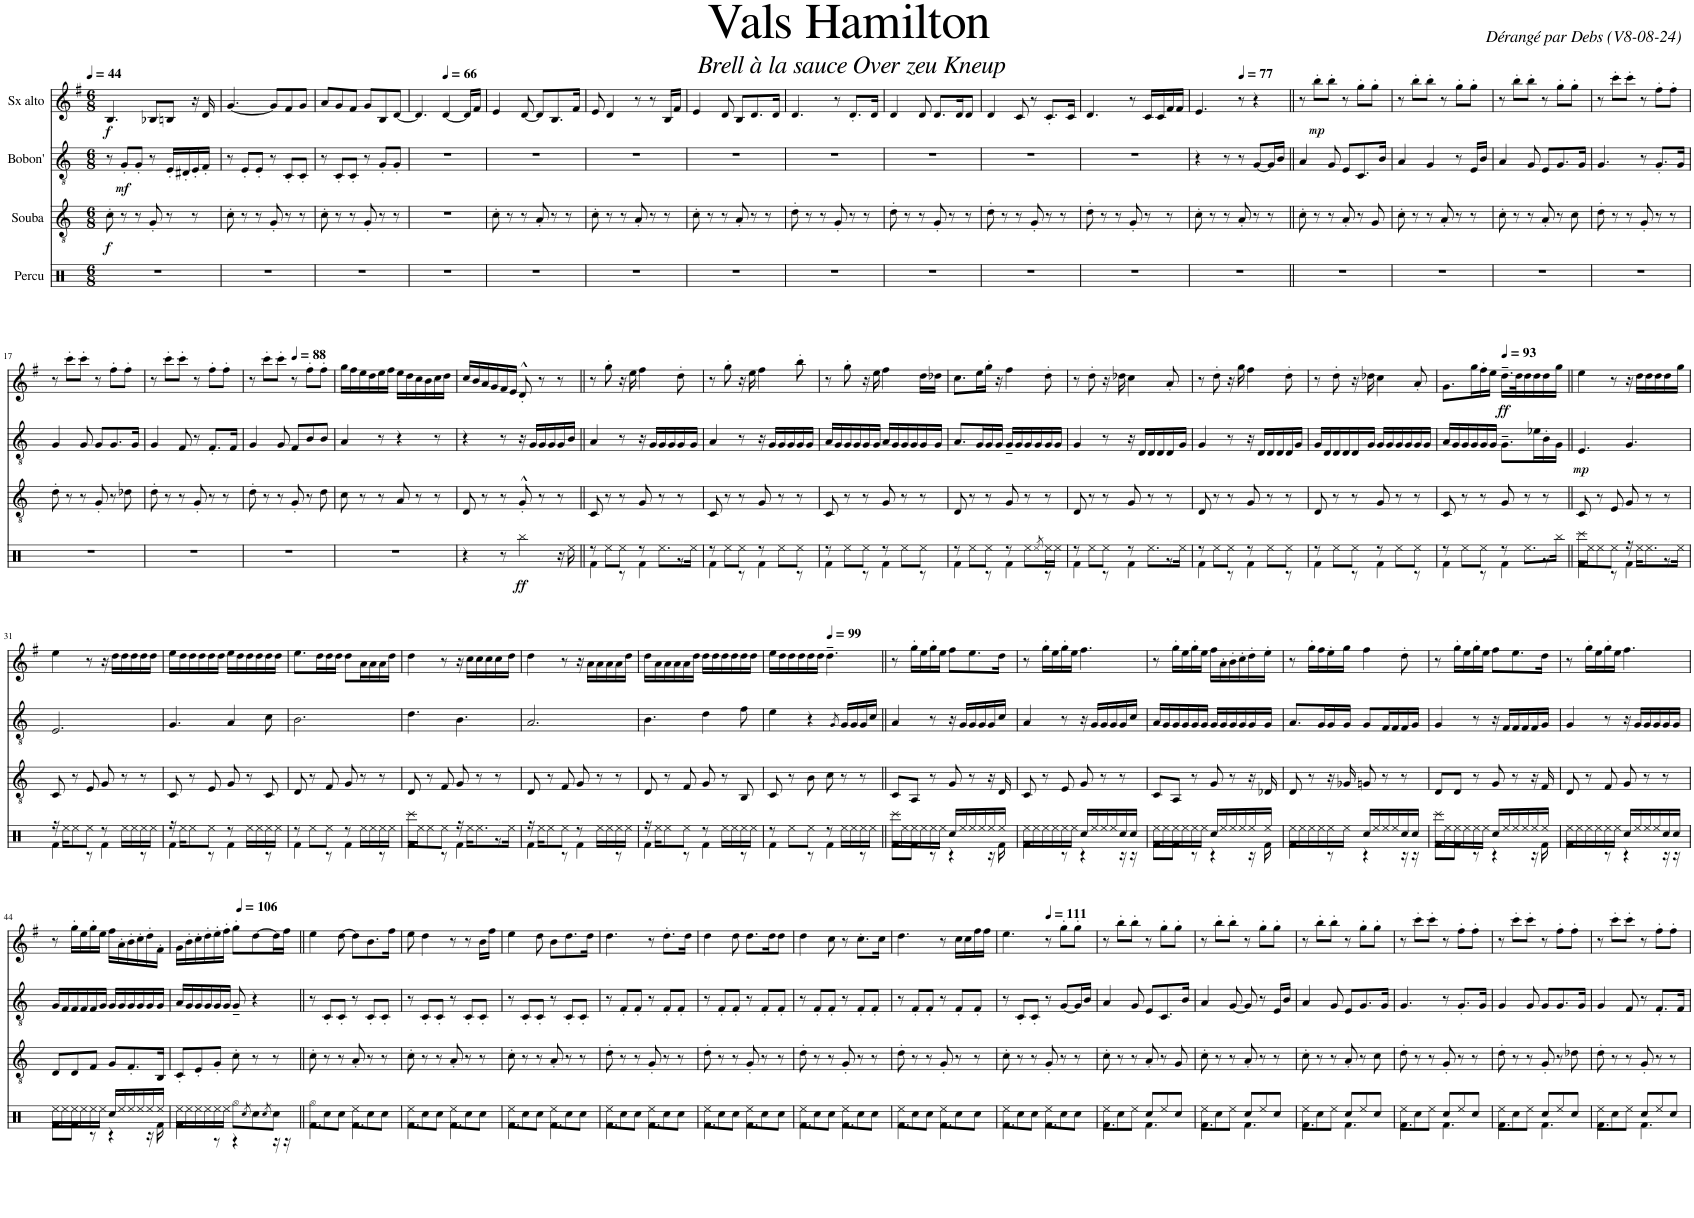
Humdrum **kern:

**kern	**dynam	**kern	**dynam	**kern	**dynam	**kern	**dynam
*part4	*part4	*part3	*part3	*part2	*part2	*part1	*part1
*staff4	*staff4	*staff3	*staff3	*staff2	*staff2	*staff1	*staff1
*I"Percu	*	*I"Souba	*	*I"Bobon'	*	*I"Sx alto	*
*clefX	*	*clefGv2	*	*clefGv2	*	*clefG2	*
*	*	*Trd8c14	*	*Trd1c2	*	*Trd5c9	*
*k[]	*	*k[]	*	*k[]	*	*k[f#]	*
*M6/8	*	*M6/8	*	*M6/8	*	*M6/8	*
=1	=1	=1	=1	=1	=1	=1	=1
!	!	!	!LO:DY:b	!	!	!	!LO:DY:b
2.r	.	8c'\	f	8r	.	4.B/	f
!	!	!	!	!	!LO:DY:b	!	!
.	.	8r	.	8G'/L	mf	.	.
.	.	8r	.	8G'/J	.	.	.
.	.	8G'/	.	8r	.	8B-X/L	.
.	.	8r	.	16E'/LL	.	8Bn/J	.
.	.	.	.	16D#X'/	.	.	.
.	.	8r	.	16E'/	.	16r	.
.	.	.	.	16F'/JJ	.	16d/	.
=2	=2	=2	=2	=2	=2	=2	=2
2.r	.	8c'\	.	8r	.	[4.g/	.
.	.	8r	.	8E'/L	.	.	.
.	.	8r	.	8E'/J	.	.	.
.	.	8G'/	.	8r	.	8g/L]	.
.	.	8r	.	8C'/L	.	8f#/	.
.	.	8r	.	8C'/J	.	8g/J	.
=3	=3	=3	=3	=3	=3	=3	=3
2.r	.	8c'\	.	8r	.	8a/L	.
.	.	8r	.	8C'/L	.	8g/	.
.	.	8r	.	8C'/J	.	8f#/J	.
.	.	8G'/	.	8r	.	8g/L	.
.	.	8r	.	8G'/L	.	8B/	.
.	.	8r	.	8G'/J	.	[8d/J	.
=4	=4	=4	=4	=4	=4	=4	=4
2.r	.	2.r	.	2.r	.	4.d/]	.
.	.	.	.	.	.	[4d/	.
.	.	.	.	.	.	16d/LL]	.
.	.	.	.	.	.	16f#/JJ	.
=5	=5	=5	=5	=5	=5	=5	=5
2.r	.	8c'\	.	2.r	.	4e/	.
.	.	8r	.	.	.	.	.
.	.	8r	.	.	.	[8d/	.
.	.	8A'/	.	.	.	8d/L]	.
.	.	8r	.	.	.	8.B/	.
.	.	8r	.	.	.	.	.
.	.	.	.	.	.	16f#/Jk	.
=6	=6	=6	=6	=6	=6	=6	=6
2.r	.	8c'\	.	2.r	.	8e/	.
.	.	8r	.	.	.	4d/	.
.	.	8r	.	.	.	.	.
.	.	8A'/	.	.	.	8r	.
.	.	8r	.	.	.	8r	.
.	.	8r	.	.	.	16B/LL	.
.	.	.	.	.	.	16f#/JJ	.
=7	=7	=7	=7	=7	=7	=7	=7
2.r	.	8c'\	.	2.r	.	4e/	.
.	.	8r	.	.	.	.	.
.	.	8r	.	.	.	8d/	.
.	.	8A'/	.	.	.	8B/L	.
.	.	8r	.	.	.	8.d/	.
.	.	8r	.	.	.	.	.
.	.	.	.	.	.	16d/Jk	.
=8	=8	=8	=8	=8	=8	=8	=8
2.r	.	8d'\	.	2.r	.	4.d/	.
.	.	8r	.	.	.	.	.
.	.	8r	.	.	.	.	.
.	.	8G'/	.	.	.	8r	.
.	.	8r	.	.	.	8.d'/L	.
.	.	8r	.	.	.	.	.
.	.	.	.	.	.	16d/Jk	.
=9	=9	=9	=9	=9	=9	=9	=9
2.r	.	8d'\	.	2.r	.	4d/	.
.	.	8r	.	.	.	.	.
.	.	8r	.	.	.	8d/	.
.	.	8G'/	.	.	.	8.d/L	.
.	.	8r	.	.	.	.	.
.	.	.	.	.	.	16d/K	.
.	.	8r	.	.	.	8d/J	.
=10	=10	=10	=10	=10	=10	=10	=10
2.r	.	8d'\	.	2.r	.	4d/	.
.	.	8r	.	.	.	.	.
.	.	8r	.	.	.	8c/	.
.	.	8G'/	.	.	.	8r	.
.	.	8r	.	.	.	8.c'/L	.
.	.	8r	.	.	.	.	.
.	.	.	.	.	.	16c/Jk	.
=11	=11	=11	=11	=11	=11	=11	=11
2.r	.	8d'\	.	2.r	.	4.d/	.
.	.	8r	.	.	.	.	.
.	.	8r	.	.	.	.	.
.	.	8G'/	.	.	.	8r	.
.	.	8r	.	.	.	16c/LL	.
.	.	.	.	.	.	16c/	.
.	.	8r	.	.	.	16f#/	.
.	.	.	.	.	.	16f#/JJ	.
=12	=12	=12	=12	=12	=12	=12	=12
2.r	.	8c'\	.	4r	.	4.e/	.
.	.	8r	.	.	.	.	.
.	.	8r	.	8r	.	.	.
.	.	8A'/	.	8r	.	8r	.
.	.	8r	.	[8G/L	.	4r	.
.	.	8r	.	16G/L]	.	.	.
.	.	.	.	16B/JJ	.	.	.
=13||	=13||	=13||	=13||	=13||	=13||	=13||	=13||
2.r	.	8c'\	.	4A/	.	8r	.
!	!	!	!	!	!	!	!LO:DY:b
.	.	8r	.	.	.	8bb'\L	mp
.	.	8r	.	8G/	.	8bb'\J	.
.	.	8A'/	.	8E/L	.	8r	.
.	.	8r	.	8.C/	.	8gg'\L	.
.	.	8G/	.	.	.	8gg'\J	.
.	.	.	.	16B/Jk	.	.	.
=14	=14	=14	=14	=14	=14	=14	=14
2.r	.	8c'\	.	4A/	.	8r	.
.	.	8r	.	.	.	8bb'\L	.
.	.	8r	.	4G/	.	8bb'\J	.
.	.	8A'/	.	.	.	8r	.
.	.	8r	.	8r	.	8gg'\L	.
.	.	8r	.	16E/LL	.	8gg'\J	.
.	.	.	.	16B/JJ	.	.	.
=15	=15	=15	=15	=15	=15	=15	=15
2.r	.	8c'\	.	4A/	.	8r	.
.	.	8r	.	.	.	8bb'\L	.
.	.	8r	.	8G/	.	8bb'\J	.
.	.	8A'/	.	8E/L	.	8r	.
.	.	8r	.	8.G/	.	8gg'\L	.
.	.	8c\	.	.	.	8gg'\J	.
.	.	.	.	16G/Jk	.	.	.
=16	=16	=16	=16	=16	=16	=16	=16
2.r	.	8d'\	.	4.G/	.	8r	.
.	.	8r	.	.	.	8ccc'\L	.
.	.	8r	.	.	.	8ccc'\J	.
.	.	8G'/	.	8r	.	8r	.
.	.	8r	.	8.G'/L	.	8ff#'\L	.
.	.	8r	.	.	.	8ff#'\J	.
.	.	.	.	16G/Jk	.	.	.
!!LO:LB:g=z
=17	=17	=17	=17	=17	=17	=17	=17
2.r	.	8d'\	.	4G/	.	8r	.
.	.	8r	.	.	.	8ccc'\L	.
.	.	8r	.	8G/	.	8ccc'\J	.
.	.	8G'/	.	8G/L	.	8r	.
.	.	8r	.	8.G/	.	8ff#'\L	.
.	.	8d-X\	.	.	.	8ff#'\J	.
.	.	.	.	16G/Jk	.	.	.
=18	=18	=18	=18	=18	=18	=18	=18
2.r	.	8d'\	.	4G/	.	8r	.
.	.	8r	.	.	.	8ccc'\L	.
.	.	8r	.	8F/	.	8ccc'\J	.
.	.	8G'/	.	8r	.	8r	.
.	.	8r	.	8.F'/L	.	8ff#'\L	.
.	.	8r	.	.	.	8ff#'\J	.
.	.	.	.	16F/Jk	.	.	.
=19	=19	=19	=19	=19	=19	=19	=19
2.r	.	8d'\	.	4G/	.	8r	.
.	.	8r	.	.	.	8ccc'\L	.
.	.	8r	.	8G/	.	8ccc'\J	.
.	.	8G'/	.	8F/L	.	8r	.
.	.	8r	.	8B/	.	8ff#'\L	.
.	.	8d\	.	8B/J	.	8ff#'\J	.
=20	=20	=20	=20	=20	=20	=20	=20
2.r	.	8c\	.	4A/	.	16gg\LL	.
.	.	.	.	.	.	16ff#\	.
.	.	8r	.	.	.	16ee\	.
.	.	.	.	.	.	16dd\	.
.	.	8r	.	8r	.	16ee\	.
.	.	.	.	.	.	16ff#\JJ	.
.	.	8A/	.	4r	.	16ee\LL	.
.	.	.	.	.	.	16dd\	.
.	.	8r	.	.	.	16cc\	.
.	.	.	.	.	.	16b\	.
.	.	8r	.	8r	.	16cc\	.
.	.	.	.	.	.	16dd\JJ	.
=21	=21	=21	=21	=21	=21	=21	=21
4r	.	8D/	.	4r	.	16cc/LL	.
.	.	.	.	.	.	16b/	.
.	.	8r	.	.	.	16a/	.
.	.	.	.	.	.	16g/	.
8r	.	8r	.	8r	.	16f#/	.
.	.	.	.	.	.	16e/JJ	.
!	!LO:DY:b	!	!	!	!	!	!
4Rbb\	ff	8G'^^/	.	16r	.	8d'^^/	.
.	.	.	.	16G/LL	.	.	.
.	.	8r	.	16G/	.	8r	.
.	.	.	.	16G/	.	.	.
16r	.	8r	.	16G/	.	8r	.
16Ree\	.	.	.	16B/JJ	.	.	.
=22||	=22||	=22||	=22||	=22||	=22||	=22||	=22||
*^	*	*	*	*	*	*	*
8r	4Rf\	.	8C/	.	4A/	.	8r	.
8Ree\L	.	.	8r	.	.	.	8gg'\	.
8Ree\J	8r	.	8r	.	8r	.	16r	.
.	.	.	.	.	.	.	16ee\	.
8r	4Rf\	.	8G/	.	16r	.	4ff#\	.
.	.	.	.	.	16G/LL	.	.	.
8.Ree\L	.	.	8r	.	16G/	.	.	.
.	.	.	.	.	16G/	.	.	.
.	8r	.	8r	.	16G/	.	8dd'\	.
16Ree\Jk	.	.	.	.	16G/JJ	.	.	.
=23	=23	=23	=23	=23	=23	=23	=23	=23
8r	4Rf\	.	8C/	.	4A/	.	8r	.
8Ree\L	.	.	8r	.	.	.	8gg'\	.
8Ree\J	8r	.	8r	.	8r	.	16r	.
.	.	.	.	.	.	.	16ee\	.
8r	4Rf\	.	8G/	.	16r	.	4ff#\	.
.	.	.	.	.	16G/LL	.	.	.
8Ree\L	.	.	8r	.	16G/	.	.	.
.	.	.	.	.	16G/	.	.	.
8Ree\J	8r	.	8r	.	16G/	.	8bb'\	.
.	.	.	.	.	16G/JJ	.	.	.
=24	=24	=24	=24	=24	=24	=24	=24	=24
8r	4Rf\	.	8C/	.	16A/LL	.	8r	.
.	.	.	.	.	16G/	.	.	.
8Ree\L	.	.	8r	.	16G/	.	8gg'\	.
.	.	.	.	.	16G/	.	.	.
8Ree\J	8r	.	8r	.	16G/	.	16r	.
.	.	.	.	.	16G/JJ	.	16ee\	.
8r	4Rf\	.	8G/	.	16A/LL	.	4ff#\	.
.	.	.	.	.	16G/	.	.	.
8Ree\L	.	.	8r	.	16G/	.	.	.
.	.	.	.	.	16G/	.	.	.
8Ree\J	8r	.	8r	.	16G/	.	16dd\LL	.
.	.	.	.	.	16G/JJ	.	16dd-X\JJ	.
=25	=25	=25	=25	=25	=25	=25	=25	=25
8r	4Rf\	.	8D/	.	8.A/L	.	8.cc\L	.
8Ree\L	.	.	8r	.	.	.	.	.
.	.	.	.	.	16G/L	.	16ee\L	.
8Ree\J	8r	.	8r	.	16G/	.	16gg'\JJ	.
.	.	.	.	.	16G/JJ	.	16r	.
8r	4Rf\	.	8G/	.	16G~/LL	.	4ff#\	.
.	.	.	.	.	16G/	.	.	.
8Ree\L	.	.	8r	.	16G/	.	.	.
.	.	.	.	.	16G/	.	.	.
8qRee/	.	.	.	.	.	.	.	.
16Ree\L	8r	.	8r	.	16G/	.	8dd'\	.
16Ree\JJ	.	.	.	.	16G/JJ	.	.	.
=26	=26	=26	=26	=26	=26	=26	=26	=26
8r	4Rf\	.	8D/	.	4G/	.	8r	.
8Ree\L	.	.	8r	.	.	.	8dd'\	.
8Ree\J	8r	.	8r	.	8r	.	16r	.
.	.	.	.	.	.	.	16dd-X\	.
8r	4Rf\	.	8G/	.	16r	.	4cc\	.
.	.	.	.	.	16D/LL	.	.	.
8.Ree\L	.	.	8r	.	16D/	.	.	.
.	.	.	.	.	16D/	.	.	.
.	8r	.	8r	.	16D/	.	8a'/	.
16Ree\Jk	.	.	.	.	16G/JJ	.	.	.
=27	=27	=27	=27	=27	=27	=27	=27	=27
8r	4Rf\	.	8D/	.	4G/	.	8r	.
8Ree\L	.	.	8r	.	.	.	8dd'\	.
8Ree\J	8r	.	8r	.	8r	.	16r	.
.	.	.	.	.	.	.	16gg\	.
8r	4Rf\	.	8G/	.	16r	.	4ff#\	.
.	.	.	.	.	16D/LL	.	.	.
8Ree\L	.	.	8r	.	16D/	.	.	.
.	.	.	.	.	16D/	.	.	.
8Ree\J	8r	.	8r	.	16D/	.	8dd'\	.
.	.	.	.	.	16G/JJ	.	.	.
=28	=28	=28	=28	=28	=28	=28	=28	=28
8r	4Rf\	.	8D/	.	16G/LL	.	8r	.
.	.	.	.	.	16D/	.	.	.
8Ree\L	.	.	8r	.	16D/	.	8dd'\	.
.	.	.	.	.	16D/	.	.	.
8Ree\J	8r	.	8r	.	16D/	.	16r	.
.	.	.	.	.	16G/JJ	.	16dd-X\	.
8r	4Rf\	.	8G/	.	16G/LL	.	4cc\	.
.	.	.	.	.	16G/	.	.	.
8Ree\L	.	.	8r	.	16G/	.	.	.
.	.	.	.	.	16G/	.	.	.
8Ree\J	8r	.	8r	.	16G/	.	8a'/	.
.	.	.	.	.	16G/JJ	.	.	.
=29	=29	=29	=29	=29	=29	=29	=29	=29
8r	4Rf\	.	8C/	.	16A/LL	.	8.g\L	.
.	.	.	.	.	16G/	.	.	.
8Ree\L	.	.	8r	.	16G/	.	.	.
.	.	.	.	.	16G/	.	16gg\L	.
8Ree\J	8r	.	8r	.	16G/	.	16ff#'\	.
.	.	.	.	.	16G/JJ	.	16ee\JJ	.
!	!	!	!	!	!	!	!	!LO:DY:b
8r	4Rf\	.	8G/	.	8.G~\L	.	16.dd~\LL	ff
.	.	.	.	.	.	.	32dd\K	.
8.Ree\L	.	.	8r	.	.	.	16dd\	.
.	.	.	.	.	16e-X\L	.	16dd\	.
.	8r	.	8r	.	16B'\	.	16dd\	.
16Rbb\Jk	.	.	.	.	16G\JJ	.	16gg\JJ	.
=30||	=30||	=30||	=30||	=30||	=30||	=30||	=30||	=30||
!	!	!	!	!	!	!LO:DY:b	!	!
16Rccc\LL	4Rf\	.	8C/	.	4.E/	mp	4ee\	.
16Ree\J	.	.	.	.	.	.	.	.
8Ree\	.	.	8r	.	.	.	.	.
8Ree\J	8r	.	8E/	.	.	.	8r	.
16r	4Rf\	.	8G/	.	4.G/	.	16r	.
16Ree\KL	.	.	.	.	.	.	16dd\LL	.
8.Ree\	.	.	8r	.	.	.	16dd\	.
.	.	.	.	.	.	.	16dd\	.
.	8r	.	8r	.	.	.	16dd\	.
16Ree\Jk	.	.	.	.	.	.	16gg\JJ	.
!!LO:LB:g=z
=31	=31	=31	=31	=31	=31	=31	=31	=31
16r	4Rf\	.	8C/	.	2.E/	.	4ee\	.
16Ree\KL	.	.	.	.	.	.	.	.
8Ree\	.	.	8r	.	.	.	.	.
8Ree\J	8r	.	8E/	.	.	.	8r	.
8r	4Rf\	.	8G/	.	.	.	16r	.
.	.	.	.	.	.	.	16dd\LL	.
16Ree\LL	.	.	8r	.	.	.	16dd\	.
16Ree\	.	.	.	.	.	.	16dd\	.
16Ree\	8r	.	8r	.	.	.	16dd\	.
16Ree\JJ	.	.	.	.	.	.	16dd\JJ	.
=32	=32	=32	=32	=32	=32	=32	=32	=32
16r	4Rf\	.	8C/	.	4.G/	.	16ee\LL	.
16Ree\KL	.	.	.	.	.	.	16dd\	.
8Ree\	.	.	8r	.	.	.	16dd\	.
.	.	.	.	.	.	.	16dd\	.
8Ree\J	8r	.	8E/	.	.	.	16dd\	.
.	.	.	.	.	.	.	16dd\JJ	.
8r	4Rf\	.	8G/	.	4A/	.	16ee\LL	.
.	.	.	.	.	.	.	16dd\	.
16Ree\LL	.	.	8r	.	.	.	16dd\	.
16Ree\	.	.	.	.	.	.	16dd\	.
16Ree\	8r	.	8C/	.	8c\	.	16dd\	.
16Ree\JJ	.	.	.	.	.	.	16dd\JJ	.
=33	=33	=33	=33	=33	=33	=33	=33	=33
8r	4Rf\	.	8D/	.	2.B\	.	8.ee\L	.
8Ree\L	.	.	8r	.	.	.	.	.
.	.	.	.	.	.	.	16dd\L	.
8Ree\J	8r	.	8F/	.	.	.	16dd\	.
.	.	.	.	.	.	.	16dd\JJ	.
8r	4Rf\	.	8G/	.	.	.	8dd\L	.
16Ree\LL	.	.	8r	.	.	.	16a\L	.
16Ree\	.	.	.	.	.	.	16a\	.
16Ree\	8r	.	8r	.	.	.	16a\	.
16Ree\JJ	.	.	.	.	.	.	16dd\JJ	.
=34	=34	=34	=34	=34	=34	=34	=34	=34
16Rccc\LL	4Rf\	.	8D/	.	4.d\	.	4dd\	.
16Ree\J	.	.	.	.	.	.	.	.
8Ree\	.	.	8r	.	.	.	.	.
8Ree\J	8r	.	8F/	.	.	.	8r	.
16r	4Rf\	.	8G/	.	4.B\	.	16r	.
16Ree\KL	.	.	.	.	.	.	16cc\LL	.
8.Ree\	.	.	8r	.	.	.	16cc\	.
.	.	.	.	.	.	.	16cc\	.
.	8r	.	8r	.	.	.	16cc\	.
16Ree\Jk	.	.	.	.	.	.	16dd\JJ	.
=35	=35	=35	=35	=35	=35	=35	=35	=35
16r	4Rf\	.	8D/	.	2.A/	.	4dd\	.
16Ree\KL	.	.	.	.	.	.	.	.
8Ree\	.	.	8r	.	.	.	.	.
8Ree\J	8r	.	8F/	.	.	.	8r	.
8r	4Rf\	.	8G/	.	.	.	16r	.
.	.	.	.	.	.	.	16a\LL	.
16Ree\LL	.	.	8r	.	.	.	16a\	.
16Ree\	.	.	.	.	.	.	16a\	.
16Ree\	8r	.	8r	.	.	.	16a\	.
16Ree\JJ	.	.	.	.	.	.	16dd\JJ	.
=36	=36	=36	=36	=36	=36	=36	=36	=36
16r	4Rf\	.	8D/	.	4.B\	.	16dd\LL	.
16Ree\KL	.	.	.	.	.	.	16a\	.
8Ree\	.	.	8r	.	.	.	16a\	.
.	.	.	.	.	.	.	16a\	.
8Ree\J	8r	.	8F/	.	.	.	16a\	.
.	.	.	.	.	.	.	16dd\JJ	.
8r	4Rf\	.	8G/	.	4d\	.	16dd\LL	.
.	.	.	.	.	.	.	16dd\	.
16Ree\LL	.	.	8r	.	.	.	16dd\	.
16Ree\	.	.	.	.	.	.	16dd\	.
16Ree\	8r	.	8BB/	.	8f\	.	16dd\	.
16Ree\JJ	.	.	.	.	.	.	16dd\JJ	.
=37	=37	=37	=37	=37	=37	=37	=37	=37
8r	4Rf\	.	8C/	.	4e\	.	16ee\LL	.
.	.	.	.	.	.	.	16dd\	.
8Ree\L	.	.	8r	.	.	.	16dd\	.
.	.	.	.	.	.	.	16dd\	.
8Ree\J	8r	.	8B\	.	4r	.	16dd\	.
.	.	.	.	.	.	.	16dd\JJ	.
8r	4Rf\	.	8c\	.	.	.	4.dd~\	.
.	.	.	.	.	8qG/	.	.	.
16Ree\LL	.	.	8r	.	16G/LL	.	.	.
16Ree\	.	.	.	.	16G/	.	.	.
16Ree\	8r	.	8r	.	16G/	.	.	.
16Ree\JJ	.	.	.	.	16c/JJ	.	.	.
=38||	=38||	=38||	=38||	=38||	=38||	=38||	=38||	=38||
16Rccc\LL	8Rf\L	.	8C/L	.	4A/	.	8r	.
16Ree\	.	.	.	.	.	.	.	.
16Ree\	8Rf\J	.	8AA/J	.	.	.	16gg'\LL	.
16Ree\	.	.	.	.	.	.	16ee\	.
16Ree\	8r	.	8r	.	8r	.	16gg'\	.
16Ree\JJ	.	.	.	.	.	.	16ee\JJ	.
16Rcc/LL	4r	.	8G/	.	16r	.	8ff#\L	.
16Ree/	.	.	.	.	16G/LL	.	.	.
16Ree/	.	.	8r	.	16G/	.	8.ee\	.
16Ree/	.	.	.	.	16G/	.	.	.
16Ree/	16r	.	16r	.	16G/	.	.	.
16Ree/JJ	16Rf\	.	16D/	.	16c/JJ	.	16dd\Jk	.
=39	=39	=39	=39	=39	=39	=39	=39	=39
16Ree\LL	4Rf\	.	8C/	.	4A/	.	8r	.
16Ree\	.	.	.	.	.	.	.	.
16Ree\	.	.	8r	.	.	.	16gg'\LL	.
16Ree\	.	.	.	.	.	.	16ee\	.
16Ree\	8r	.	8E/	.	8r	.	16gg'\	.
16Ree\JJ	.	.	.	.	.	.	16ee\JJ	.
16Rcc/LL	4r	.	8G/	.	16r	.	4.ff#\	.
16Ree/	.	.	.	.	16G/LL	.	.	.
16Ree/	.	.	8r	.	16G/	.	.	.
16Ree/	.	.	.	.	16G/	.	.	.
16Rcc/	16r	.	8r	.	16G/	.	.	.
16Rcc/JJ	16r	.	.	.	16c/JJ	.	.	.
=40	=40	=40	=40	=40	=40	=40	=40	=40
16Ree\LL	8Rf\L	.	8C/L	.	16A/LL	.	8r	.
16Ree\	.	.	.	.	16G/	.	.	.
16Ree\	8Rf\J	.	8AA/J	.	16G/	.	16gg'\LL	.
16Ree\	.	.	.	.	16G/	.	16ee\	.
16Ree\	8r	.	8r	.	16G/	.	16gg'\	.
16Ree\JJ	.	.	.	.	16G/JJ	.	16ee\JJ	.
16Rcc/LL	4r	.	8G/	.	16G/LL	.	16ff#\LL	.
16Ree/	.	.	.	.	16G/	.	16a'\	.
16Ree/	.	.	8r	.	16G/	.	16b'\	.
16Ree/	.	.	.	.	16G/	.	16cc'\	.
16Ree/	16r	.	16r	.	16G/	.	16dd'\	.
16Ree/JJ	16Rf\	.	16D-X/	.	16G/JJ	.	16ee'\JJ	.
=41	=41	=41	=41	=41	=41	=41	=41	=41
16Ree\LL	4Rf\	.	8D/	.	8.A/L	.	8r	.
16Ree\	.	.	.	.	.	.	.	.
16Ree\	.	.	8r	.	.	.	16gg'\LL	.
16Ree\	.	.	.	.	16G/L	.	16ff#\	.
16Ree\	8r	.	16r	.	16G/	.	16ee'\	.
16Ree\JJ	.	.	16G-X/	.	16G/JJ	.	16gg\JJ	.
16Rcc/LL	4r	.	8Gn/	.	8G/L	.	4ff#\	.
16Ree/	.	.	.	.	.	.	.	.
16Ree/	.	.	8r	.	16F/L	.	.	.
16Ree/	.	.	.	.	16F/	.	.	.
16Rcc/	16r	.	8r	.	16F/	.	8dd'\	.
16Rcc/JJ	16r	.	.	.	16G/JJ	.	.	.
=42	=42	=42	=42	=42	=42	=42	=42	=42
16Rccc\LL	8Rf\L	.	8D/L	.	4G/	.	8r	.
16Ree\	.	.	.	.	.	.	.	.
16Ree\	8Rf\J	.	8D/J	.	.	.	16gg'\LL	.
16Ree\	.	.	.	.	.	.	16ee\	.
16Ree\	8r	.	8r	.	8r	.	16gg'\	.
16Ree\JJ	.	.	.	.	.	.	16ee\JJ	.
16Rcc/LL	4r	.	8G/	.	16r	.	8ff#\L	.
16Ree/	.	.	.	.	16F/LL	.	.	.
16Ree/	.	.	8r	.	16F/	.	8.ee\	.
16Ree/	.	.	.	.	16F/	.	.	.
16Ree/	16r	.	16r	.	16F/	.	.	.
16Ree/JJ	16Rf\	.	16F/	.	16G/JJ	.	16dd\Jk	.
=43	=43	=43	=43	=43	=43	=43	=43	=43
16Ree\LL	4Rf\	.	8D/	.	4G/	.	8r	.
16Ree\	.	.	.	.	.	.	.	.
16Ree\	.	.	8r	.	.	.	16gg'\LL	.
16Ree\	.	.	.	.	.	.	16ee\	.
16Ree\	8r	.	8F/	.	8r	.	16gg'\	.
16Ree\JJ	.	.	.	.	.	.	16ee\JJ	.
16Rcc/LL	4r	.	8G/	.	16r	.	4.ff#\	.
16Ree/	.	.	.	.	16G/LL	.	.	.
16Ree/	.	.	8r	.	16G/	.	.	.
16Ree/	.	.	.	.	16G/	.	.	.
16Rcc/	16r	.	8r	.	16G/	.	.	.
16Rcc/JJ	16r	.	.	.	16G/JJ	.	.	.
!!LO:LB:g=z
=44	=44	=44	=44	=44	=44	=44	=44	=44
16Ree\LL	8Rf\L	.	8D/L	.	16G/LL	.	8r	.
16Ree\	.	.	.	.	16F/	.	.	.
16Ree\	8Rf\J	.	8D/	.	16F/	.	16gg'\LL	.
16Ree\	.	.	.	.	16F/	.	16ee\	.
16Ree\	8r	.	8F/J	.	16F/	.	16gg'\	.
16Ree\JJ	.	.	.	.	16G/JJ	.	16ee\JJ	.
16Rcc/LL	4r	.	8G/L	.	16G/LL	.	16ff#\LL	.
16Ree/	.	.	.	.	16G/	.	16a'\	.
16Ree/	.	.	8.F'/	.	16G/	.	16b'\	.
16Ree/	.	.	.	.	16G/	.	16cc'\	.
16Ree/	16r	.	.	.	16G/	.	16dd'\	.
16Ree/JJ	16Rf\	.	16BB/Jk	.	16G/JJ	.	16f#'\JJ	.
=45	=45	=45	=45	=45	=45	=45	=45	=45
16Ree\LL	4Rf\	.	8C'/L	.	16A/LL	.	16g\LL	.
16Ree\	.	.	.	.	16G/	.	16b'\	.
16Ree\	.	.	8E'/	.	16G/	.	16cc'\	.
16Ree\	.	.	.	.	16G/	.	16dd'\	.
16Ree\	8r	.	8G'/J	.	16G/	.	16ee'\	.
16Ree\JJ	.	.	.	.	16G/JJ	.	16ff#'\JJ	.
8Rgg\L	4r	.	8c'\	.	8G~/	.	8gg'\L	.
8qRcc/	.	.	.	.	.	.	.	.
8Rcc\	.	.	8r	.	4r	.	[8dd\	.
8qRcc/	.	.	.	.	.	.	.	.
8Rcc\J	16r	.	8r	.	.	.	16dd\L]	.
.	16r	.	.	.	.	.	16ff#\JJ	.
=46||	=46||	=46||	=46||	=46||	=46||	=46||	=46||	=46||
8Rgg\L	4.Rf\	.	8c'\	.	8r	.	4ee\	.
8Rcc\	.	.	8r	.	8C'/L	.	.	.
8Rcc\J	.	.	8r	.	8C'/J	.	[8dd\	.
8Ree\L	4.Rf\	.	8A'/	.	8r	.	8dd\L]	.
8Rcc\	.	.	8r	.	8C'/L	.	8.b\	.
8Rcc\J	.	.	8r	.	8C'/J	.	.	.
.	.	.	.	.	.	.	16ff#\Jk	.
=47	=47	=47	=47	=47	=47	=47	=47	=47
8Ree\L	4.Rf\	.	8c'\	.	8r	.	8ee\	.
8Rcc\	.	.	8r	.	8C'/L	.	4dd\	.
8Rcc\J	.	.	8r	.	8C'/J	.	.	.
8Ree\L	4.Rf\	.	8A'/	.	8r	.	8r	.
8Rcc\	.	.	8r	.	8C'/L	.	8r	.
8Rcc\J	.	.	8r	.	8C'/J	.	16b\LL	.
.	.	.	.	.	.	.	16ff#\JJ	.
=48	=48	=48	=48	=48	=48	=48	=48	=48
8Ree\L	4.Rf\	.	8c'\	.	8r	.	4ee\	.
8Rcc\	.	.	8r	.	8C'/L	.	.	.
8Rcc\J	.	.	8r	.	8C'/J	.	8dd\	.
8Ree\L	4.Rf\	.	8A'/	.	8r	.	8b\L	.
8Rcc\	.	.	8r	.	8C'/L	.	8.dd\	.
8Rcc\J	.	.	8r	.	8C'/J	.	.	.
.	.	.	.	.	.	.	16dd\Jk	.
=49	=49	=49	=49	=49	=49	=49	=49	=49
8Ree\L	4.Rf\	.	8d'\	.	8r	.	4.dd\	.
8Rcc\	.	.	8r	.	8F'/L	.	.	.
8Rcc\J	.	.	8r	.	8F'/J	.	.	.
8Ree\L	4.Rf\	.	8G'/	.	8r	.	8r	.
8Rcc\	.	.	8r	.	8F'/L	.	8.dd'\L	.
8Rcc\J	.	.	8r	.	8F'/J	.	.	.
.	.	.	.	.	.	.	16dd\Jk	.
=50	=50	=50	=50	=50	=50	=50	=50	=50
8Ree\L	4.Rf\	.	8d'\	.	8r	.	4dd\	.
8Rcc\	.	.	8r	.	8F'/L	.	.	.
8Rcc\J	.	.	8r	.	8F'/J	.	8dd\	.
8Ree\L	4.Rf\	.	8G'/	.	8r	.	8.dd\L	.
8Rcc\	.	.	8r	.	8F'/L	.	.	.
.	.	.	.	.	.	.	16dd\K	.
8Rcc\J	.	.	8r	.	8F'/J	.	8dd\J	.
=51	=51	=51	=51	=51	=51	=51	=51	=51
8Ree\L	4.Rf\	.	8d'\	.	8r	.	4dd\	.
8Rcc\	.	.	8r	.	8F'/L	.	.	.
8Rcc\J	.	.	8r	.	8F'/J	.	8cc\	.
8Ree\L	4.Rf\	.	8G'/	.	8r	.	8r	.
8Rcc\	.	.	8r	.	8F'/L	.	8.cc'\L	.
8Rcc\J	.	.	8r	.	8F'/J	.	.	.
.	.	.	.	.	.	.	16cc\Jk	.
=52	=52	=52	=52	=52	=52	=52	=52	=52
8Ree\L	4.Rf\	.	8d'\	.	8r	.	4.dd\	.
8Rcc\	.	.	8r	.	8F'/L	.	.	.
8Rcc\J	.	.	8r	.	8F'/J	.	.	.
8Ree\L	4.Rf\	.	8G'/	.	8r	.	8r	.
8Rcc\	.	.	8r	.	8F'/L	.	16cc\LL	.
.	.	.	.	.	.	.	16cc\	.
8Rcc\J	.	.	8r	.	8F'/J	.	16ff#\	.
.	.	.	.	.	.	.	16ff#\JJ	.
=53	=53	=53	=53	=53	=53	=53	=53	=53
8Ree\L	4.Rf\	.	8c'\	.	8r	.	4.ee\	.
8Rcc\	.	.	8r	.	8C'/L	.	.	.
8Rcc\J	.	.	8r	.	8C'/J	.	.	.
8Ree\L	4.Rf\	.	8G'/	.	8r	.	8r	.
8Rcc\	.	.	8r	.	[8G/L	.	8gg'\L	.
8Rcc\J	.	.	8r	.	16G/L]	.	8gg'\J	.
.	.	.	.	.	16B/JJ	.	.	.
=54	=54	=54	=54	=54	=54	=54	=54	=54
8Ree\L	4.Rf\	.	8c'\	.	4A/	.	8r	.
8Rcc\	.	.	8r	.	.	.	8bb'\L	.
8Ree\J	.	.	8r	.	8G/	.	8bb'\J	.
8Rcc/L	4.Rf\	.	8A'/	.	8E/L	.	8r	.
8Ree/	.	.	8r	.	8.C/	.	8gg'\L	.
8Rcc/J	.	.	8G/	.	.	.	8gg'\J	.
.	.	.	.	.	16B/Jk	.	.	.
=55	=55	=55	=55	=55	=55	=55	=55	=55
8Ree\L	4.Rf\	.	8c'\	.	4A/	.	8r	.
8Rcc\	.	.	8r	.	.	.	8bb'\L	.
8Ree\J	.	.	8r	.	[8G/	.	8bb'\J	.
8Rcc/L	4.Rf\	.	8A'/	.	8G/]	.	8r	.
8Ree/	.	.	8r	.	8r	.	8gg'\L	.
8Rcc/J	.	.	8r	.	16E/LL	.	8gg'\J	.
.	.	.	.	.	16B/JJ	.	.	.
=56	=56	=56	=56	=56	=56	=56	=56	=56
8Ree\L	4.Rf\	.	8c'\	.	4A/	.	8r	.
8Rcc\	.	.	8r	.	.	.	8bb'\L	.
8Ree\J	.	.	8r	.	8G/	.	8bb'\J	.
8Rcc/L	4.Rf\	.	8A'/	.	8E/L	.	8r	.
8Ree/	.	.	8r	.	8.G/	.	8gg'\L	.
8Rcc/J	.	.	8c\	.	.	.	8gg'\J	.
.	.	.	.	.	16G/Jk	.	.	.
=57	=57	=57	=57	=57	=57	=57	=57	=57
8Ree\L	4.Rf\	.	8d'\	.	4.G/	.	8r	.
8Rcc\	.	.	8r	.	.	.	8ccc'\L	.
8Ree\J	.	.	8r	.	.	.	8ccc'\J	.
8Rcc/L	4.Rf\	.	8G'/	.	8r	.	8r	.
8Ree/	.	.	8r	.	8.G'/L	.	8ff#'\L	.
8Rcc/J	.	.	8r	.	.	.	8ff#'\J	.
.	.	.	.	.	16G/Jk	.	.	.
=58	=58	=58	=58	=58	=58	=58	=58	=58
8Ree\L	4.Rf\	.	8d'\	.	4G/	.	8r	.
8Rcc\	.	.	8r	.	.	.	8ccc'\L	.
8Ree\J	.	.	8r	.	8G/	.	8ccc'\J	.
8Rcc/L	4.Rf\	.	8G'/	.	8G/L	.	8r	.
8Ree/	.	.	8r	.	8.G/	.	8ff#'\L	.
8Rcc/J	.	.	8d-X\	.	.	.	8ff#'\J	.
.	.	.	.	.	16G/Jk	.	.	.
=59	=59	=59	=59	=59	=59	=59	=59	=59
8Ree\L	4.Rf\	.	8d'\	.	4G/	.	8r	.
8Rcc\	.	.	8r	.	.	.	8ccc'\L	.
8Ree\J	.	.	8r	.	8F/	.	8ccc'\J	.
8Rcc/L	4.Rf\	.	8G'/	.	8r	.	8r	.
8Ree/	.	.	8r	.	8.F'/L	.	8ff#'\L	.
8Rcc/J	.	.	8r	.	.	.	8ff#'\J	.
.	.	.	.	.	16F/Jk	.	.	.
*v	*v	*	*	*	*	*	*	*
=	=	=	=	=	=	=	=
*-	*-	*-	*-	*-	*-	*-	*-
